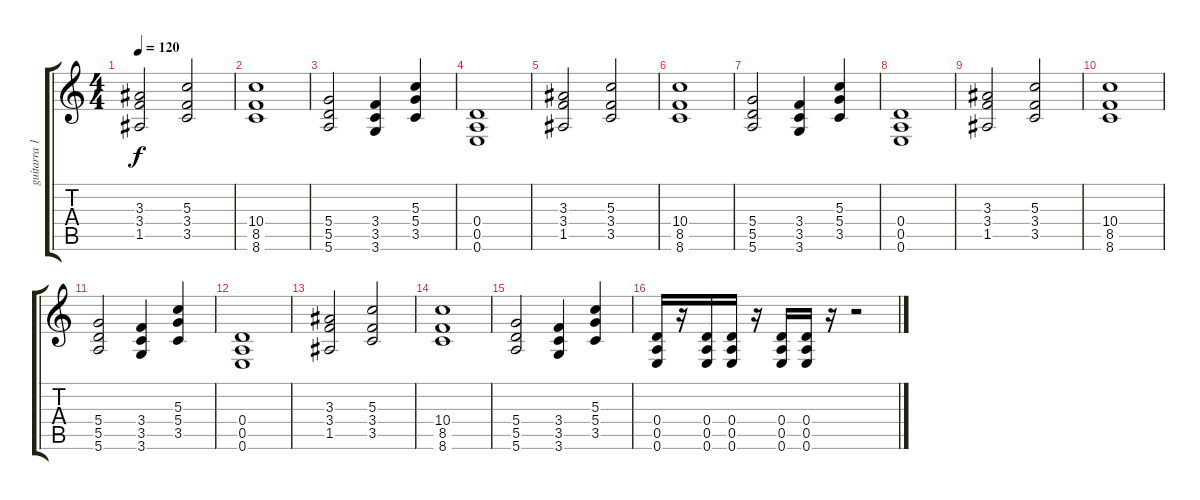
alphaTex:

\track ("guitarra 1" "guitarra 1") {instrument distortionguitar}
\staff {score tabs}
\tuning (E4 B3 G3 D3 A2 E2) {hide}
\ts (4 4)
\tempo 120
\clef g2
\ks c
(3.3 3.4 1.5).2{dy f} (5.3 3.4 3.5).2 |
(10.4 8.5 8.6).1 |
(5.4 5.5 5.6).2 (3.4 3.5 3.6).4 (5.3 5.4 3.5).4 |
(0.4 0.5 0.6).1 |
(3.3 3.4 1.5).2 (5.3 3.4 3.5).2 |
(10.4 8.5 8.6).1 |
(5.4 5.5 5.6).2 (3.4 3.5 3.6).4 (5.3 5.4 3.5).4 |
(0.4 0.5 0.6).1 |
(3.3 3.4 1.5).2 (5.3 3.4 3.5).2 |
(10.4 8.5 8.6).1 |
(5.4 5.5 5.6).2 (3.4 3.5 3.6).4 (5.3 5.4 3.5).4 |
(0.4 0.5 0.6).1 |
(3.3 3.4 1.5).2 (5.3 3.4 3.5).2 |
(10.4 8.5 8.6).1 |
(5.4 5.5 5.6).2 (3.4 3.5 3.6).4 (5.3 5.4 3.5).4 |
(0.4 0.5 0.6).16 r.16 (0.4 0.5 0.6).16 (0.4 0.5 0.6).16 r.16 (0.4 0.5 0.6).16 (0.4 0.5 0.6).16 r.16 r.2
